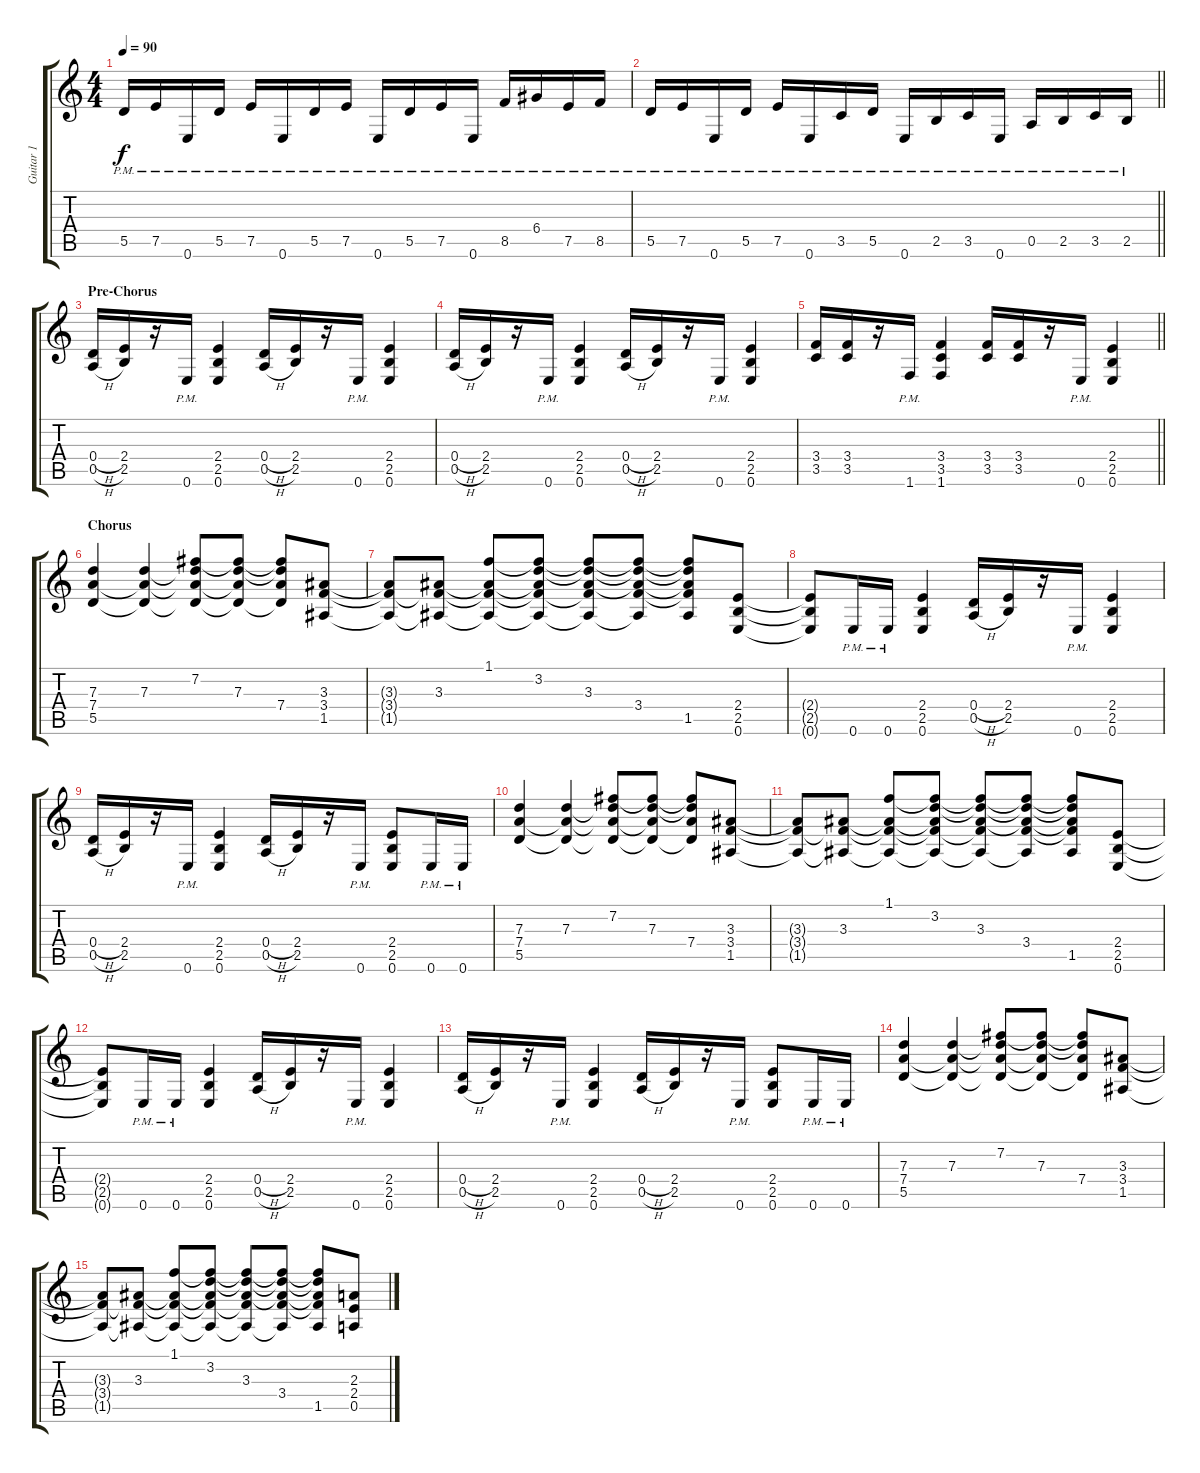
\track ("Guitar 1" "Guitar 1") {instrument distortionguitar}
\staff {score tabs}
\tuning (E4 B3 G3 D3 A2 E2) {hide}
\ts (4 4)
\tempo 90
\clef g2
\ks c
5.5{pm}.16{dy f} 7.5{pm}.16 0.6{pm}.16 5.5{pm}.16 7.5{pm}.16 0.6{pm}.16 5.5{pm}.16 7.5{pm}.16 0.6{pm}.16 5.5{pm}.16 7.5{pm}.16 0.6{pm}.16 8.5{pm}.16 6.4{pm}.16 7.5{pm}.16 8.5{pm}.16 |
\barLineRight lightlight
5.5{pm}.16 7.5{pm}.16 0.6{pm}.16 5.5{pm}.16 7.5{pm}.16 0.6{pm}.16 3.5{pm}.16 5.5{pm}.16 0.6{pm}.16 2.5{pm}.16 3.5{pm}.16 0.6{pm}.16 0.5{pm}.16 2.5{pm}.16 3.5{pm}.16 2.5{pm}.16 |
\section ("" "Pre-Chorus")
(0.4{h} 0.5{h}).16 (2.4 2.5).16 r.16 0.6{pm}.16 (2.4 2.5 0.6).4 (0.4{h} 0.5{h}).16 (2.4 2.5).16 r.16 0.6{pm}.16 (2.4 2.5 0.6).4 |
(0.4{h} 0.5{h}).16 (2.4 2.5).16 r.16 0.6{pm}.16 (2.4 2.5 0.6).4 (0.4{h} 0.5{h}).16 (2.4 2.5).16 r.16 0.6{pm}.16 (2.4 2.5 0.6).4 |
\barLineRight lightlight
(3.4 3.5).16 (3.4 3.5).16 r.16 1.6{pm}.16 (3.4 3.5 1.6).4 (3.4 3.5).16 (3.4 3.5).16 r.16 0.6{pm}.16 (2.4 2.5 0.6).4 |
\section ("" "Chorus")
(7.3 7.4 5.5).4 (7.3 7.4{t} 5.5{t}).4 (7.2 7.3{t} 7.4{t} 5.5{t}).8 (7.2{t} 7.3 7.4{t} 5.5{t}).8 (7.2{t} 7.3{t} 7.4 5.5{t}).8 (3.3 3.4 1.5).8 |
(3.3{t} 3.4{t} 1.5{t}).8 (3.3 3.4{t} 1.5{t}).8 (1.1 3.3{t} 3.4{t} 1.5{t}).8 (1.1{t} 3.2 3.3{t} 3.4{t} 1.5{t}).8 (1.1{t} 3.2{t} 3.3 3.4{t} 1.5{t}).8 (1.1{t} 3.2{t} 3.3{t} 3.4 1.5{t}).8 (1.1{t} 3.2{t} 3.3{t} 3.4{t} 1.5).8 (2.4 2.5 0.6).8 |
(2.4{t} 2.5{t} 0.6{t}).8 0.6{pm}.16 0.6{pm}.16 (2.4 2.5 0.6).4 (0.4{h} 0.5{h}).16 (2.4 2.5).16 r.16 0.6{pm}.16 (2.4 2.5 0.6).4 |
(0.4{h} 0.5{h}).16 (2.4 2.5).16 r.16 0.6{pm}.16 (2.4 2.5 0.6).4 (0.4{h} 0.5{h}).16 (2.4 2.5).16 r.16 0.6{pm}.16 (2.4 2.5 0.6).8 0.6{pm}.16 0.6{pm}.16 |
(7.3 7.4 5.5).4 (7.3 7.4{t} 5.5{t}).4 (7.2 7.3{t} 7.4{t} 5.5{t}).8 (7.2{t} 7.3 7.4{t} 5.5{t}).8 (7.2{t} 7.3{t} 7.4 5.5{t}).8 (3.3 3.4 1.5).8 |
(3.3{t} 3.4{t} 1.5{t}).8 (3.3 3.4{t} 1.5{t}).8 (1.1 3.3{t} 3.4{t} 1.5{t}).8 (1.1{t} 3.2 3.3{t} 3.4{t} 1.5{t}).8 (1.1{t} 3.2{t} 3.3 3.4{t} 1.5{t}).8 (1.1{t} 3.2{t} 3.3{t} 3.4 1.5{t}).8 (1.1{t} 3.2{t} 3.3{t} 3.4{t} 1.5).8 (2.4 2.5 0.6).8 |
(2.4{t} 2.5{t} 0.6{t}).8 0.6{pm}.16 0.6{pm}.16 (2.4 2.5 0.6).4 (0.4{h} 0.5{h}).16 (2.4 2.5).16 r.16 0.6{pm}.16 (2.4 2.5 0.6).4 |
(0.4{h} 0.5{h}).16 (2.4 2.5).16 r.16 0.6{pm}.16 (2.4 2.5 0.6).4 (0.4{h} 0.5{h}).16 (2.4 2.5).16 r.16 0.6{pm}.16 (2.4 2.5 0.6).8 0.6{pm}.16 0.6{pm}.16 |
(7.3 7.4 5.5).4 (7.3 7.4{t} 5.5{t}).4 (7.2 7.3{t} 7.4{t} 5.5{t}).8 (7.2{t} 7.3 7.4{t} 5.5{t}).8 (7.2{t} 7.3{t} 7.4 5.5{t}).8 (3.3 3.4 1.5).8 |
(3.3{t} 3.4{t} 1.5{t}).8 (3.3 3.4{t} 1.5{t}).8 (1.1 3.3{t} 3.4{t} 1.5{t}).8 (1.1{t} 3.2 3.3{t} 3.4{t} 1.5{t}).8 (1.1{t} 3.2{t} 3.3 3.4{t} 1.5{t}).8 (1.1{t} 3.2{t} 3.3{t} 3.4 1.5{t}).8 (1.1{t} 3.2{t} 3.3{t} 3.4{t} 1.5).8 (2.3 2.4 0.5).8
